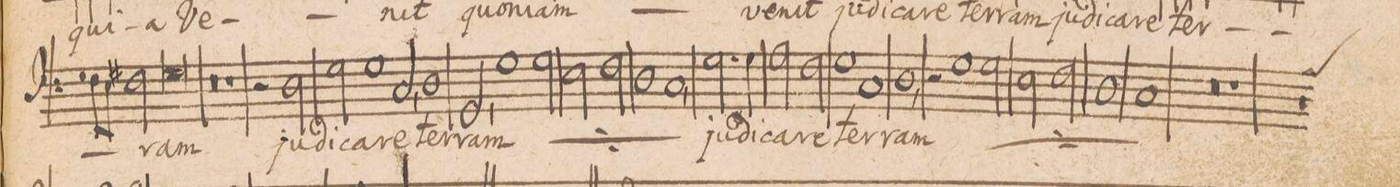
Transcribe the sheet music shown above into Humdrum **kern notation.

**kern	**text
*I"Basso	*
*clefF4	*
*k[]	*
*met(c|)	*
*M2/1	*
[<2G\	.
4G\]	.
8F\L	.
8E\J	.
2F#X\	.
=71-	=71-
0G\	-ram
=72-	=72-
0r	.
=73-	=73-
1r	.
2r	.
2D\	ju-
=74-	=74-
2G\	-di-
1G\	-ca-
2C/,	-re
=75-	=75-
1D\	ter-
2GG/,	-ram
*	*ij
1G\	ju-
=76-	=76-
2G\	-di-
2E\	-ca-
2F\	-re
=77-	=77-
1D\	ter-
1C/,	-ram
*	*Xij
=78-	=78-
2.G\	ju-
4G\	-di-
2A\	-ca-
2F\	-re
=79-	=79-
1G\	ter-
1C/	.
=80-	=80-
1D\,	-ram
2r	.
*	*ij
1G\	ju-
=81-	=81-
2G\	-di-
2E\	-ca-
2F\	-re
=82-	=82-
1D\	ter-
1C/	-ram
=83-	=83-
0r	.
=84-	=84-
*custos:a	*
1r	.
*-	*-
